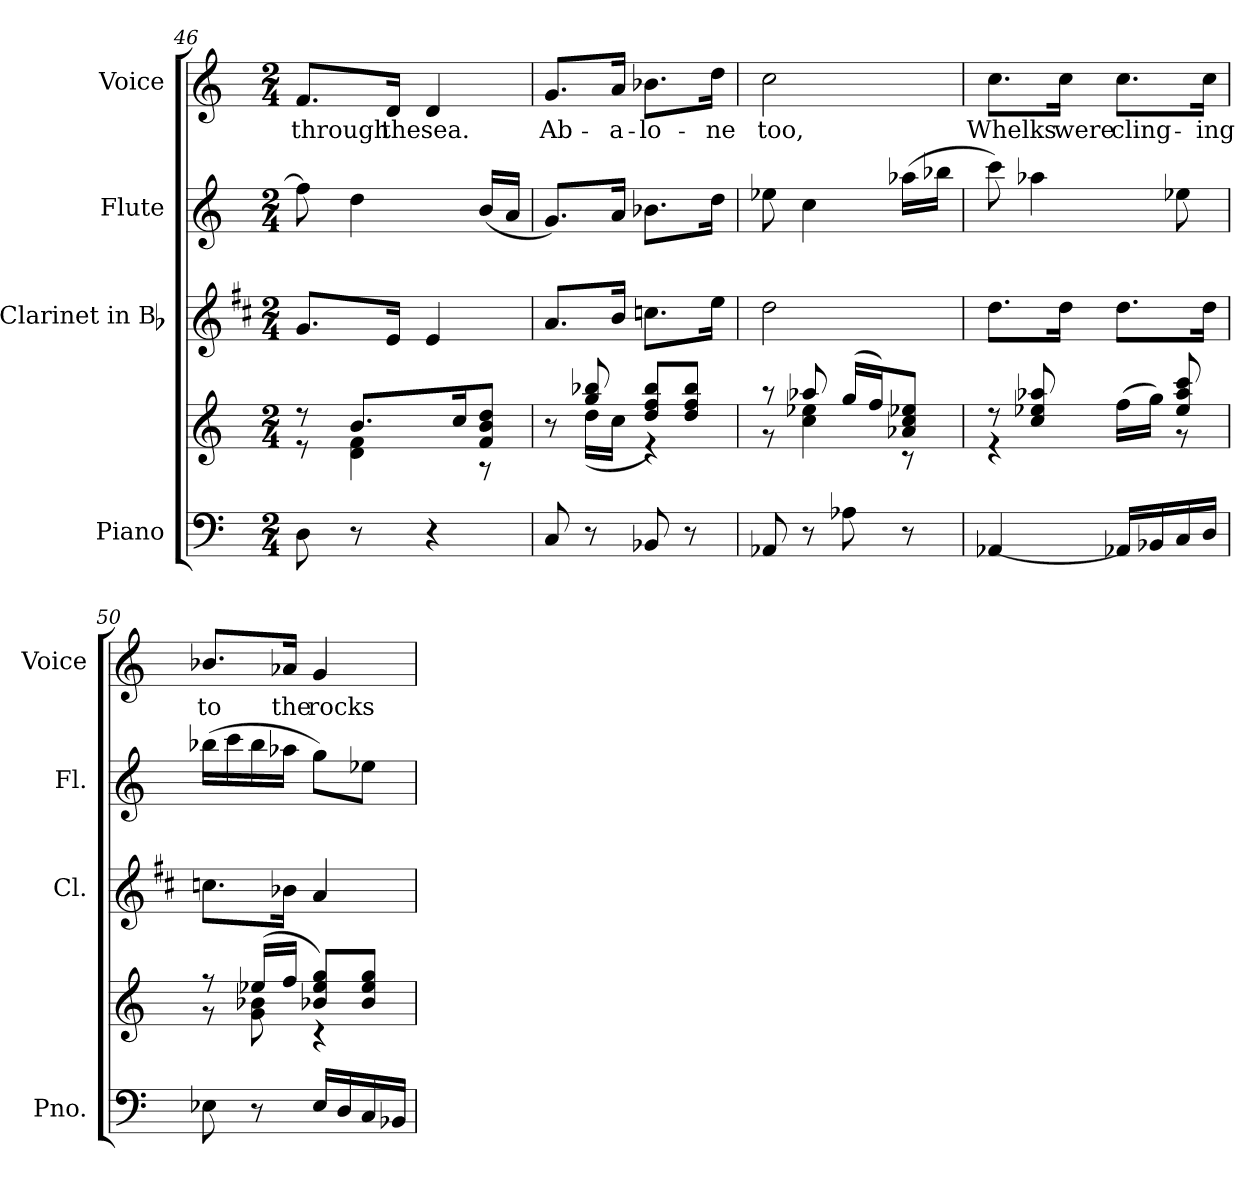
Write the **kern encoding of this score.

**kern	**kern	**kern	**kern	**kern	**text
*part4	*part4	*part3	*part2	*part1	*part1
*staff5	*staff4	*staff3	*staff2	*staff1	*staff1
*I"Piano	*	*I"Clarinet in Bb	*I"Flute	*I"Voice	*
*I'Pno.	*	*I'Cl.	*I'Fl.	*I'Voice	*
*clefF4	*clefG2	*clefG2	*clefG2	*clefG2	*
*	*	*ITrd1c2	*	*	*
*k[]	*k[]	*k[]	*k[]	*k[]	*
*C:	*C:	*C:	*C:	*C:	*
*M2/4	*M2/4	*M2/4	*M2/4	*M2/4	*
=46	=46	=46	=46	=46	=46
*	*^	*	*	*	*
!	!	!	!	!	!	!LO:LY:b:color=#000000
8Di\	8r	8r	8.fi/L	8ffi\]	8.fi/L	through
8r	8.bi/L	4di\ 4fi	.	4ddi\	.	.
!	!	!	!	!	!	!LO:LY:b:color=#000000
.	.	.	16di/Jk	.	16di/Jk	the
!	!	!	!	!	!	!LO:LY:b:color=#000000
4r	.	.	4di/	.	4di/	sea.
.	16cci/k	.	.	.	.	.
.	8fi/ 8bi 8ddiJ	8r	.	(16bi/LL	.	.
.	.	.	.	16ai/JJ	.	.
!!LO:PB:g=z
=47	=47	=47	=47	=47	=47	=47
!	!	!	!	!	!	!LO:LY:b:color=#000000
8Ci/	8r	8ryy	8.gi/L	8.gi/L)	8.gi/L	Ab-
8r	8ggi/ 8bb-Xi	(16ddi\LL	.	.	.	.
!	!	!	!	!	!	!LO:LY:b:color=#000000
.	.	16cci\JJ	16ai/Jk	16ai/Jk	16ai/Jk	-a-
!	!	!	!	!	!	!LO:LY:b:color=#000000
8BB-Xi/	8ddi/ 8ffi 8bb-iL	4r)	8.b-Xi\L	8.b-Xi\L	8.b-Xi\L	-lo-
8r	8ddi/ 8ffi 8bb-iJ	.	.	.	.	.
!	!	!	!	!	!	!LO:LY:b:color=#000000
.	.	.	16ddi\Jk	16ddi\Jk	16ddi\Jk	-ne
=48	=48	=48	=48	=48	=48	=48
!	!	!	!	!	!	!LO:LY:b:color=#000000
8AA-Xi/	8r	8r	2cci\	8ee-Xi\	2cci\	too,
8r	8aa-Xi/	4cci\ 4ee-Xi	.	4cci\	.	.
8A-Xi\	(16ggi/LL	.	.	.	.	.
.	16ffi/J)	.	.	.	.	.
8r	8a-Xi/ 8cci 8ee-XiJ	8r	.	(16aa-Xi\LL	.	.
.	.	.	.	16bb-Xi\JJ	.	.
=49	=49	=49	=49	=49	=49	=49
!	!	!	!	!	!	!LO:LY:b:color=#000000
[4AA-Xi/	8r	4r	8.cci\L	8ccci\)	8.cci\L	Whelks
.	8cci/ 8ee-Xi 8aa-Xi	.	.	4aa-Xi\	.	.
!	!	!	!	!	!	!LO:LY:b:color=#000000
.	.	.	16cci\Jk	.	16cci\Jk	were
!	!	!	!	!	!	!LO:LY:b:color=#000000
16AA-Xi/LL]	8ryy	(16ffi\LL	8.cci\L	.	8.cci\L	cling-
16BB-Xi/	.	16ggi\JJ)	.	.	.	.
16Ci/	8ee-i/ 8aa-i 8ccci	8r	.	8ee-Xi\	.	.
!	!	!	!	!	!	!LO:LY:b:color=#000000
16Di/JJ	.	.	16cci\Jk	.	16cci\Jk	-ing
=50	=50	=50	=50	=50	=50	=50
!	!	!	!	!	!	!LO:LY:b:color=#000000
8E-Xi\	8r	8r	8.b-Xi\L	(16bb-Xi\LL	8.b-Xi/L	to
.	.	.	.	16ccci\	.	.
8r	(16ee-Xi/LL	8gi\ 8b-Xi	.	16bb-i\	.	.
!	!	!	!	!	!	!LO:LY:b:color=#000000
.	16ffi/JJ	.	16a-Xi\Jk	16aa-Xi\JJ	16a-Xi/Jk	the
!	!	!	!	!	!	!LO:LY:b:color=#000000
16E-i/LL	8b-Xi/ 8ee-i 8ggiL)	4r	4gi/	8ggi\L)	4gi/	rocks
16Di/	.	.	.	.	.	.
16Ci/	8b-i/ 8ee-i 8ggiJ	.	.	8ee-Xi\J	.	.
16BB-Xi/JJ	.	.	.	.	.	.
*	*v	*v	*	*	*	*
=	=	=	=	=	=
*-	*-	*-	*-	*-	*-
